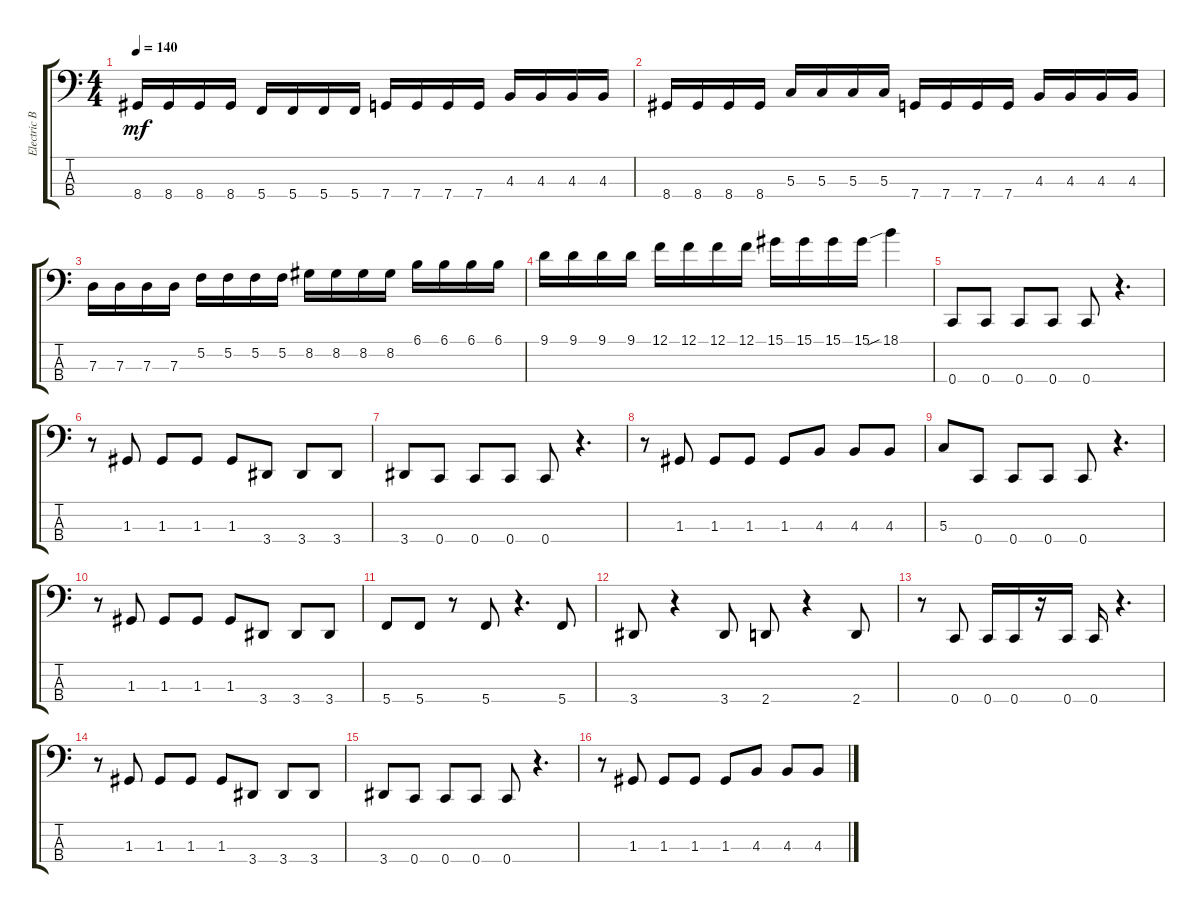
\track ("Electric Bass" "Electric B") {instrument electricbassfinger}
\staff {score tabs}
\tuning (F2 C2 G1 C1) {hide}
\ts (4 4)
\tempo 140
\clef f4
\ks c
8.4.16{dy mf} 8.4.16 8.4.16 8.4.16 5.4.16 5.4.16 5.4.16 5.4.16 7.4.16 7.4.16 7.4.16 7.4.16 4.3.16 4.3.16 4.3.16 4.3.16 |
8.4.16 8.4.16 8.4.16 8.4.16 5.3.16 5.3.16 5.3.16 5.3.16 7.4.16 7.4.16 7.4.16 7.4.16 4.3.16 4.3.16 4.3.16 4.3.16 |
7.3.16 7.3.16 7.3.16 7.3.16 5.2.16 5.2.16 5.2.16 5.2.16 8.2.16 8.2.16 8.2.16 8.2.16 6.1.16 6.1.16 6.1.16 6.1.16 |
9.1.16 9.1.16 9.1.16 9.1.16 12.1.16 12.1.16 12.1.16 12.1.16 15.1.16 15.1.16 15.1.16 15.1.16 18.1{sib}.4 |
0.4.8 0.4.8 0.4.8 0.4.8 0.4.8 r.4{d} |
r.8 1.3.8 1.3.8 1.3.8 1.3.8 3.4.8 3.4.8 3.4.8 |
3.4.8 0.4.8 0.4.8 0.4.8 0.4.8 r.4{d} |
r.8 1.3.8 1.3.8 1.3.8 1.3.8 4.3.8 4.3.8 4.3.8 |
5.3.8 0.4.8 0.4.8 0.4.8 0.4.8 r.4{d} |
r.8 1.3.8 1.3.8 1.3.8 1.3.8 3.4.8 3.4.8 3.4.8 |
5.4.8 5.4.8 r.8 5.4.8 r.4{d} 5.4.8 |
3.4.8 r.4 3.4.8 2.4.8 r.4 2.4.8 |
r.8 0.4.8 0.4.16 0.4.16 r.16 0.4.16 0.4.16 r.4{d} |
r.8 1.3.8 1.3.8 1.3.8 1.3.8 3.4.8 3.4.8 3.4.8 |
3.4.8 0.4.8 0.4.8 0.4.8 0.4.8 r.4{d} |
r.8 1.3.8 1.3.8 1.3.8 1.3.8 4.3.8 4.3.8 4.3.8
